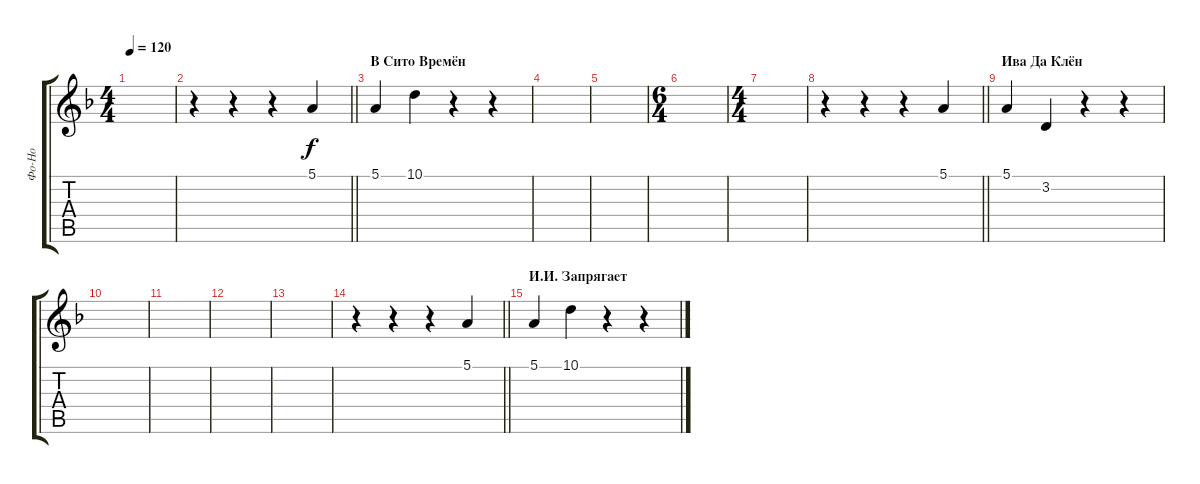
\track ("Фо-Но" "Фо-Но") {instrument brightacousticpiano}
\staff {score tabs}
\tuning (E4 B3 G3 D3 A2 E2) {hide}
\ts (4 4)
\tempo 120
\clef g2
\ks dminor
|
\barLineRight lightlight
r.4 r.4 r.4 5.1.4 |
\section ("" "В Сито Времён")
5.1.4 10.1.4 r.4 r.4 |
|
|
\ts (6 4)
|
\ts (4 4)
|
\barLineRight lightlight
r.4 r.4 r.4 5.1.4 |
\section ("" "Ива Да Клён")
5.1.4 3.2.4 r.4 r.4 |
|
|
|
|
\barLineRight lightlight
r.4 r.4 r.4 5.1.4 |
\section ("" "И.И. Запрягает")
5.1.4 10.1.4 r.4 r.4
